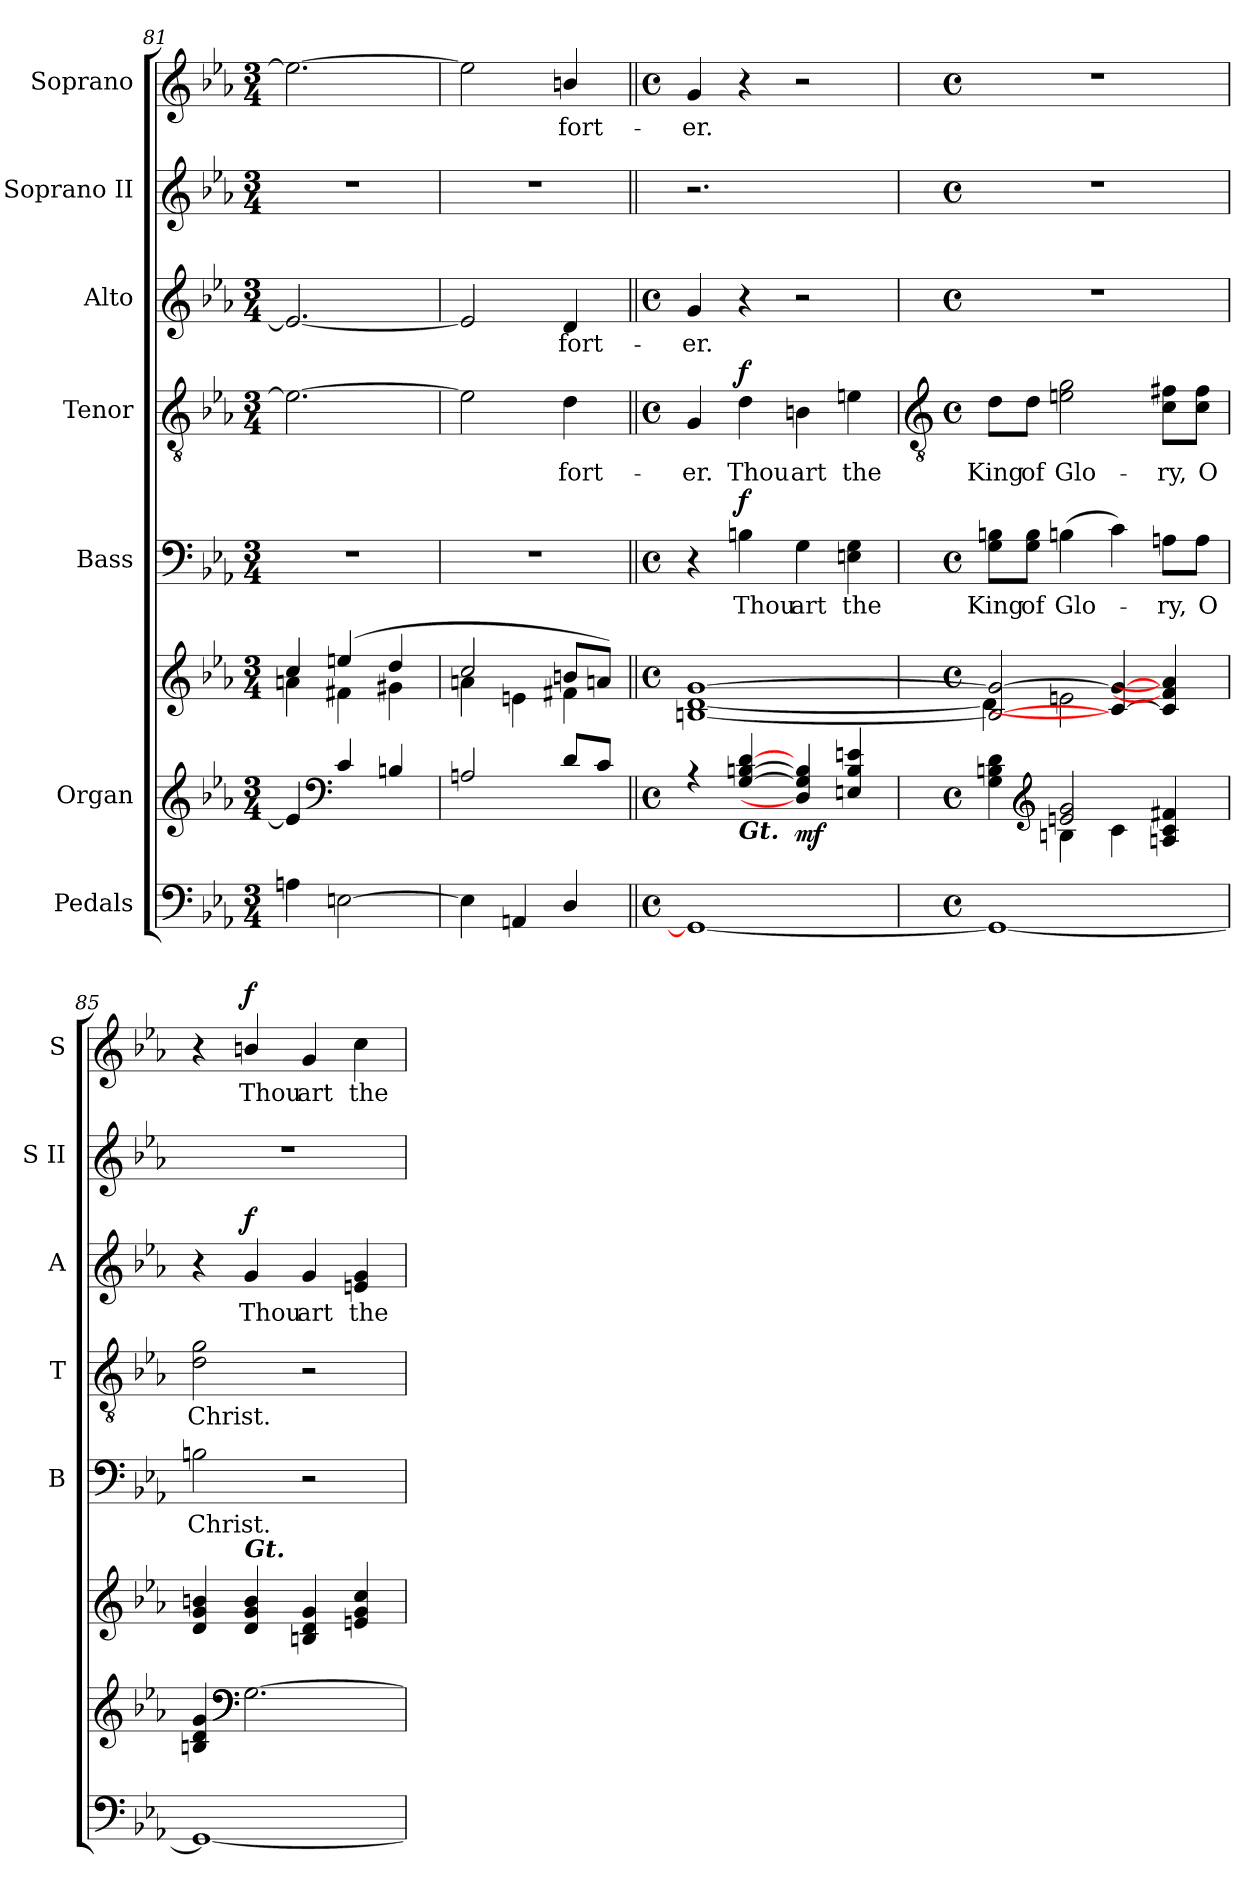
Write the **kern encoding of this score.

**kern	**kern	**kern	**dynam	**kern	**text	**dynam	**kern	**text	**dynam	**kern	**text	**dynam	**kern	**kern	**text	**dynam
*part7	*part6	*part6	*part6	*part5	*part5	*part5	*part4	*part4	*part4	*part3	*part3	*part3	*part2	*part1	*part1	*part1
*staff8	*staff7	*staff6	*staff6/7	*staff5	*staff5	*staff5	*staff4	*staff4	*staff4	*staff3	*staff3	*staff3	*staff2	*staff1	*staff1	*staff1
*I"Pedals	*I"Organ	*	*	*I"Bass	*	*	*I"Tenor	*	*	*I"Alto	*	*	*I"Soprano II	*I"Soprano	*	*
*	*	*	*	*I'B	*	*	*I'T	*	*	*I'A	*	*	*I'S II	*I'S	*	*
*clefF4	*clefG2	*clefG2	*	*clefF4	*	*	*clefGv2	*	*	*clefG2	*	*	*clefG2	*clefG2	*	*
*k[b-e-a-]	*k[b-e-a-]	*k[b-e-a-]	*	*k[b-e-a-]	*	*	*k[b-e-a-]	*	*	*k[b-e-a-]	*	*	*k[b-e-a-]	*k[b-e-a-]	*	*
*E-:	*E-:	*E-:	*	*E-:	*	*	*E-:	*	*	*E-:	*	*	*E-:	*E-:	*	*
*M3/4	*M3/4	*M3/4	*	*M3/4	*	*	*M3/4	*	*	*M3/4	*	*	*M3/4	*M3/4	*	*
=81	=81	=81	=81	=81	=81	=81	=81	=81	=81	=81	=81	=81	=81	=81	=81	=81
*	*^	*	*	*	*	*	*	*	*	*	*	*	*	*	*	*
!	!	!LO:N:vis=1	!	!	!LO:N:vis=1	!	!	!	!	!	!	!	!	!	!	!	!
*	*	*	*^	*	*	*	*	*	*	*	*	*	*	*	*	*	*
4An	4e]	2.ryy	4cc/	4an\	.	2.r	.	.	2.e_	.	.	2.e_	.	.	2.r	2.ee_	.	.
*	*clefF4	*	*	*	*	*	*	*	*	*	*	*	*	*	*	*	*	*
[2En	4c	.	(>4een/	4f#X\	.	.	.	.	.	.	.	.	.	.	.	.	.	.
.	4Bn	.	4dd/	4g#X\	.	.	.	.	.	.	.	.	.	.	.	.	.	.
=82	=82	=82	=82	=82	=82	=82	=82	=82	=82	=82	=82	=82	=82	=82	=82	=82	=82	=82
!	!	!LO:N:vis=1	!	!	!	!LO:N:vis=1	!	!	!	!	!	!	!	!	!	!	!	!
4E]	2An	2.ryy	2cc/	4an\	.	2.r	.	.	2e]	.	.	2e]	.	.	2.r	2ee]	.	.
4AAn	.	.	.	4en\	.	.	.	.	.	.	.	.	.	.	.	.	.	.
!	!	!	!	!	!	!	!	!	!	!LO:LY:b	!	!	!LO:LY:b	!	!	!	!LO:LY:b	!
4D/	8dL	.	8bn/L	4f#X\	.	.	.	.	4d	fort-	.	4d	fort-	.	.	4bn/	fort-	.
.	8cJ	.	8an/J)	.	.	.	.	.	.	.	.	.	.	.	.	.	.	.
=83||	=83||	=83||	=83||	=83||	=83||	=83||	=83||	=83||	=83||	=83||	=83||	=83||	=83||	=83||	=83||	=83||	=83||	=83||
*M4/4	*M4/4	*	*M4/4	*	*	*M4/4	*	*	*M4/4	*	*	*M4/4	*	*	*	*M4/4	*	*
*met(c)	*met(c)	*	*met(c)	*	*	*met(c)	*	*	*met(c)	*	*	*met(c)	*	*	*	*met(c)	*	*
!	!	!	!	!	!	!	!	!	!	!LO:LY:b	!	!	!LO:LY:b	!	!	!	!LO:LY:b	!
1GG_	4r	1ryy	[1g/	[1Bn\ [1d\	.	4r	.	.	4G	-er.	.	4g	-er.	.	2.r	4g	-er.	.
!	!LO:TX:b:Bi:t=Gt.	!	!	!	!	!	!	!	!	!	!	!	!	!	!	!	!	!
!	!	!	!	!	!	!	!LO:LY:b	!LO:DY:b	!	!LO:LY:b	!LO:DY:b	!	!	!	!	!	!	!
.	[4G [4Bn [4d	.	.	.	.	4Bn	Thou	f	4d	Thou	f	4r	.	.	.	4r	.	.
!	!	!	!	!	!LO:DY:b=2	!	!LO:LY:b	!	!	!LO:LY:b	!	!	!	!	!	!	!	!
.	4D] 4G] 4B]	.	.	.	mf	4G	art	.	4Bn	art	.	2r	.	.	.	2r	.	.
!	!	!	!	!	!	!	!LO:LY:b	!	!	!LO:LY:b	!	!	!	!	!	!	!	!
.	4En 4B 4en	.	.	.	.	4En 4G	the	.	4en	the	.	.	.	.	4ryy	.	.	.
!!LO:LB:g=z
=84	=84	=84	=84	=84	=84	=84	=84	=84	=84	=84	=84	=84	=84	=84	=84	=84	=84	=84
*	*	*	*	*	*	*	*	*	*clefGv2	*	*	*	*	*	*	*	*	*
*M4/4	*M4/4	*	*M4/4	*	*	*M4/4	*	*	*M4/4	*	*	*M4/4	*	*	*M4/4	*M4/4	*	*
*met(c)	*met(c)	*	*met(c)	*	*	*met(c)	*	*	*met(c)	*	*	*met(c)	*	*	*met(c)	*met(c)	*	*
!	!	!	!	!	!	!	!LO:LY:b	!	!	!LO:LY:b	!	!	!	!	!	!	!	!
1GG_	4G 4Bn 4d	4ryy	2B/_ 2g/_	4d\]	.	8G\ 8Bn\L	King	.	8d\L	King	.	1r	.	.	1r	1r	.	.
!	!	!	!	!	!	!	!LO:LY:b	!	!	!LO:LY:b	!	!	!	!	!	!	!	!
.	.	.	.	.	.	8G\ 8B\J	of	.	8d\J	of	.	.	.	.	.	.	.	.
*	*clefG2	*	*	*	*	*	*	*	*	*	*	*	*	*	*	*	*	*
!	!	!	!	!	!	!	!LO:LY:b	!	!	!LO:LY:b	!	!	!	!	!	!	!	!
.	2en 2g	4Bn\	.	2en\	.	(>4Bn	Glo-	.	2en 2g	Glo-	.	.	.	.	.	.	.	.
.	.	4c\	4c/_ 4g/_	.	.	4c)	.	.	.	.	.	.	.	.	.	.	.	.
!	!	!	!	!	!	!	!LO:LY:b	!	!	!LO:LY:b	!	!	!	!	!	!	!	!
.	4An 4c 4f#X	4ryy	4c/] 4f#/] 4an/]	4ryy	.	8An\L	ry,	.	8c\ 8f#X\L	-ry,	.	.	.	.	.	.	.	.
!	!	!	!	!	!	!	!LO:LY:b	!	!	!LO:LY:b	!	!	!	!	!	!	!	!
.	.	.	.	.	.	8A\J	O	.	8c\ 8f#\J	O	.	.	.	.	.	.	.	.
=85	=85	=85	=85	=85	=85	=85	=85	=85	=85	=85	=85	=85	=85	=85	=85	=85	=85	=85
!	!	!	!	!	!	!	!LO:LY:b	!	!	!LO:LY:b	!	!	!	!	!	!	!	!
1GG_	4Bn 4d 4g	4ryy	4d/ 4g/ 4bn/	2ryy	.	2Bn	Christ.	.	2d 2g	Christ.	.	4r	.	.	1r	4r	.	.
*	*clefF4	*	*	*	*	*	*	*	*	*	*	*	*	*	*	*	*	*
!	!	!	!LO:TX:a:Bi:t=Gt.	!	!	!	!	!	!	!	!	!	!	!	!	!	!	!
!	!	!	!	!	!LO:DY:b=2	!	!	!	!	!	!	!	!LO:LY:b	!	!	!	!LO:LY:b	!
!	!	!	!	!	!LO:DY:n=1:b	!	!	!	!	!	!	!	!	!LO:DY:b	!	!	!	!LO:DY:b
.	[2.G	4ryy	4d/ 4g/ 4b/	.	mf mf	.	.	.	.	.	.	4g	Thou	f	.	4bn/	Thou	f
!	!	!	!	!	!	!	!	!	!	!	!	!	!LO:LY:b	!	!	!	!LO:LY:b	!
.	.	2ryy	4Bn/ 4d/ 4g/	2ryy	.	2r	.	.	2r	.	.	4g	art	.	.	4g	art	.
!	!	!	!	!	!	!	!	!	!	!	!	!	!LO:LY:b	!	!	!	!LO:LY:b	!
.	.	.	4en/ 4g/ 4cc/	.	.	.	.	.	.	.	.	4en 4g	the	.	.	4cc	the	.
*	*v	*v	*	*	*	*	*	*	*	*	*	*	*	*	*	*	*	*
*	*	*v	*v	*	*	*	*	*	*	*	*	*	*	*	*	*	*
=	=	=	=	=	=	=	=	=	=	=	=	=	=	=	=	=
*-	*-	*-	*-	*-	*-	*-	*-	*-	*-	*-	*-	*-	*-	*-	*-	*-
